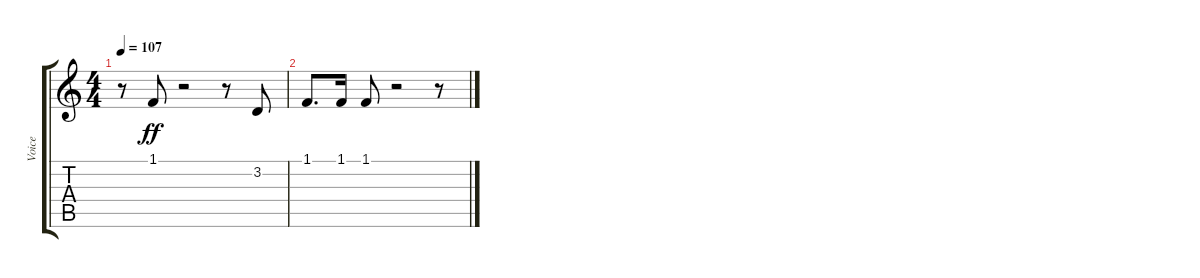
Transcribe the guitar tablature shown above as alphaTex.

\track ("Voice" "Voice") {instrument tenorsax}
\staff {score tabs}
\tuning (E4 B3 G3 D3 A2 E2) {hide}
\ts (4 4)
\tempo 107
\clef g2
\ks c
r.8{dy ff} 1.1.8 r.2 r.8 3.2.8 |
1.1.8{d} 1.1.16 1.1.8 r.2 r.8
